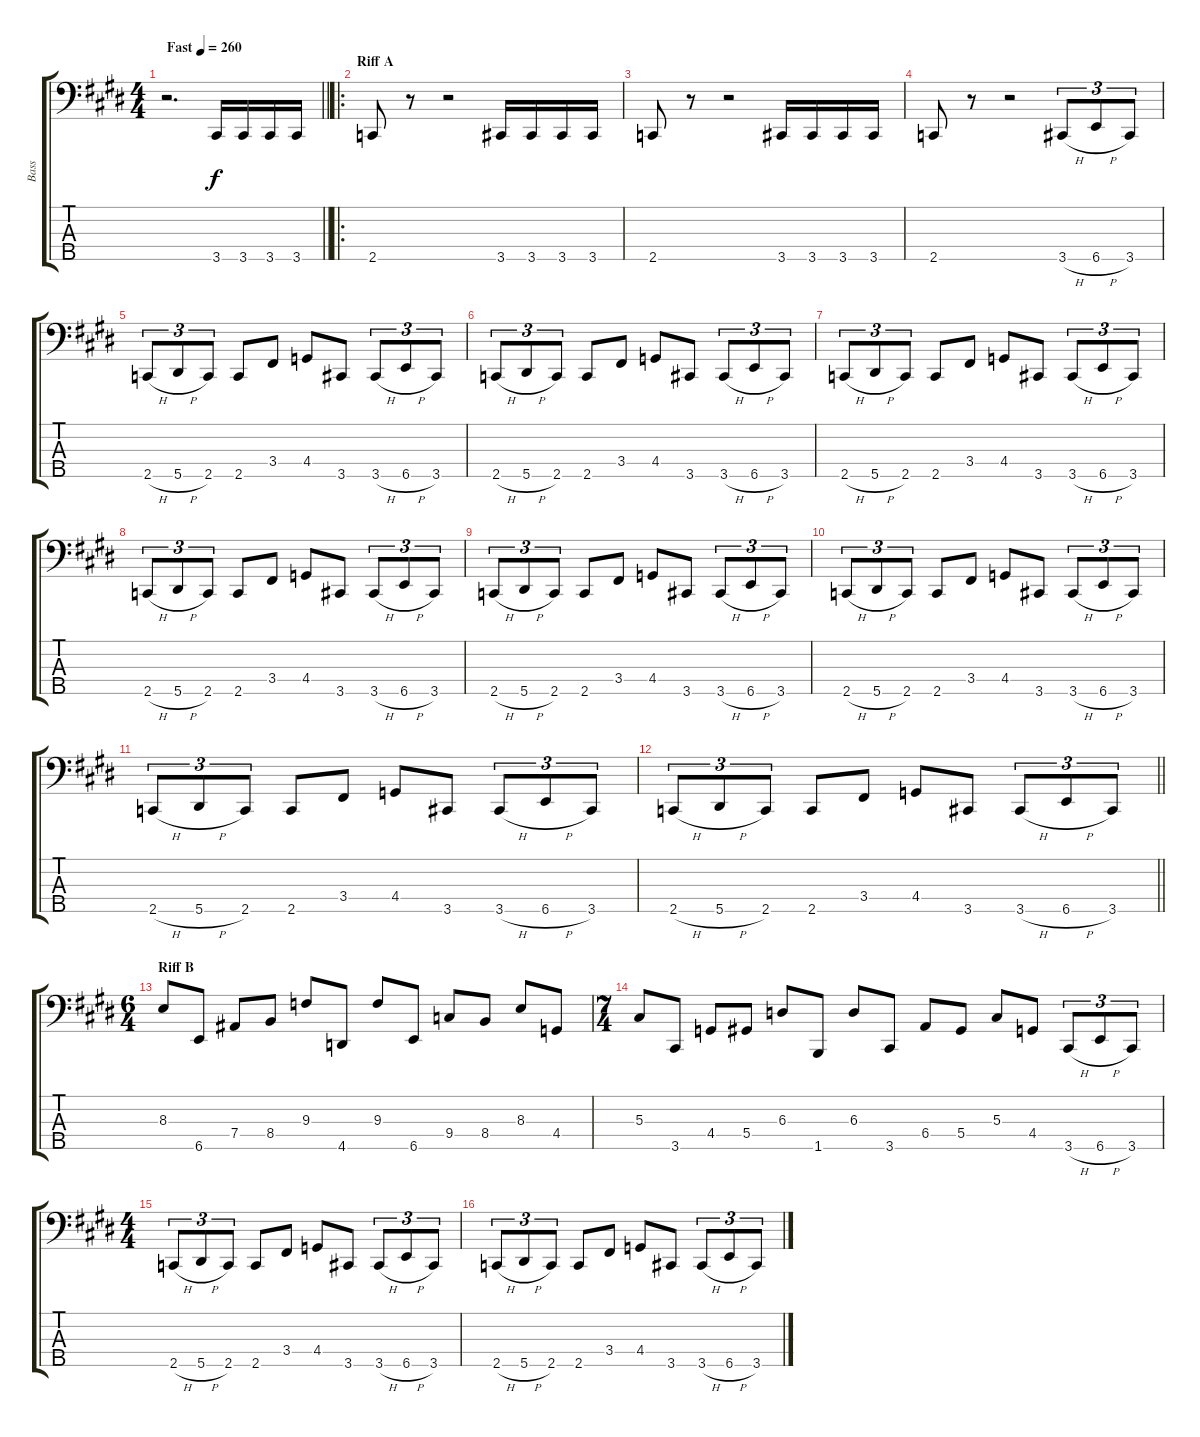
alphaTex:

\track ("Bass" "Bass") {instrument electricbassfinger}
\staff {score tabs}
\tuning (Gb2 Db2 Ab1 Eb1 Bb0) {hide}
\ts (4 4)
\tempo (260 "Fast")
\clef f4
\barLineRight lightlight
\ks c#minor
r.2{d dy f instrument electricbassfinger} 3.5.16 3.5.16 3.5.16 3.5.16 |
\ro
\section ("" "Riff A")
2.5.8 r.8 r.2 3.5.16 3.5.16 3.5.16 3.5.16 |
2.5.8 r.8 r.2 3.5.16 3.5.16 3.5.16 3.5.16 |
2.5.8 r.8 r.2 3.5{h}.8{tu (3 2)} 6.5{h}.8{tu (3 2)} 3.5.8{tu (3 2)} |
2.5{h}.8{tu (3 2)} 5.5{h}.8{tu (3 2)} 2.5.8{tu (3 2)} 2.5.8 3.4.8 4.4.8 3.5.8 3.5{h}.8{tu (3 2)} 6.5{h}.8{tu (3 2)} 3.5.8{tu (3 2)} |
2.5{h}.8{tu (3 2)} 5.5{h}.8{tu (3 2)} 2.5.8{tu (3 2)} 2.5.8 3.4.8 4.4.8 3.5.8 3.5{h}.8{tu (3 2)} 6.5{h}.8{tu (3 2)} 3.5.8{tu (3 2)} |
2.5{h}.8{tu (3 2)} 5.5{h}.8{tu (3 2)} 2.5.8{tu (3 2)} 2.5.8 3.4.8 4.4.8 3.5.8 3.5{h}.8{tu (3 2)} 6.5{h}.8{tu (3 2)} 3.5.8{tu (3 2)} |
2.5{h}.8{tu (3 2)} 5.5{h}.8{tu (3 2)} 2.5.8{tu (3 2)} 2.5.8 3.4.8 4.4.8 3.5.8 3.5{h}.8{tu (3 2)} 6.5{h}.8{tu (3 2)} 3.5.8{tu (3 2)} |
2.5{h}.8{tu (3 2)} 5.5{h}.8{tu (3 2)} 2.5.8{tu (3 2)} 2.5.8 3.4.8 4.4.8 3.5.8 3.5{h}.8{tu (3 2)} 6.5{h}.8{tu (3 2)} 3.5.8{tu (3 2)} |
2.5{h}.8{tu (3 2)} 5.5{h}.8{tu (3 2)} 2.5.8{tu (3 2)} 2.5.8 3.4.8 4.4.8 3.5.8 3.5{h}.8{tu (3 2)} 6.5{h}.8{tu (3 2)} 3.5.8{tu (3 2)} |
2.5{h}.8{tu (3 2)} 5.5{h}.8{tu (3 2)} 2.5.8{tu (3 2)} 2.5.8 3.4.8 4.4.8 3.5.8 3.5{h}.8{tu (3 2)} 6.5{h}.8{tu (3 2)} 3.5.8{tu (3 2)} |
\barLineRight lightlight
2.5{h}.8{tu (3 2)} 5.5{h}.8{tu (3 2)} 2.5.8{tu (3 2)} 2.5.8 3.4.8 4.4.8 3.5.8 3.5{h}.8{tu (3 2)} 6.5{h}.8{tu (3 2)} 3.5.8{tu (3 2)} |
\ts (6 4)
\section ("" "Riff B")
8.3.8 6.5.8 7.4.8 8.4.8 9.3.8 4.5.8 9.3.8 6.5.8 9.4.8 8.4.8 8.3.8 4.4.8 |
\ts (7 4)
5.3.8 3.5.8 4.4.8 5.4.8 6.3.8 1.5.8 6.3.8 3.5.8 6.4.8 5.4.8 5.3.8 4.4.8 3.5{h}.8{tu (3 2)} 6.5{h}.8{tu (3 2)} 3.5.8{tu (3 2)} |
\ts (4 4)
2.5{h}.8{tu (3 2)} 5.5{h}.8{tu (3 2)} 2.5.8{tu (3 2)} 2.5.8 3.4.8 4.4.8 3.5.8 3.5{h}.8{tu (3 2)} 6.5{h}.8{tu (3 2)} 3.5.8{tu (3 2)} |
2.5{h}.8{tu (3 2)} 5.5{h}.8{tu (3 2)} 2.5.8{tu (3 2)} 2.5.8 3.4.8 4.4.8 3.5.8 3.5{h}.8{tu (3 2)} 6.5{h}.8{tu (3 2)} 3.5.8{tu (3 2)}
